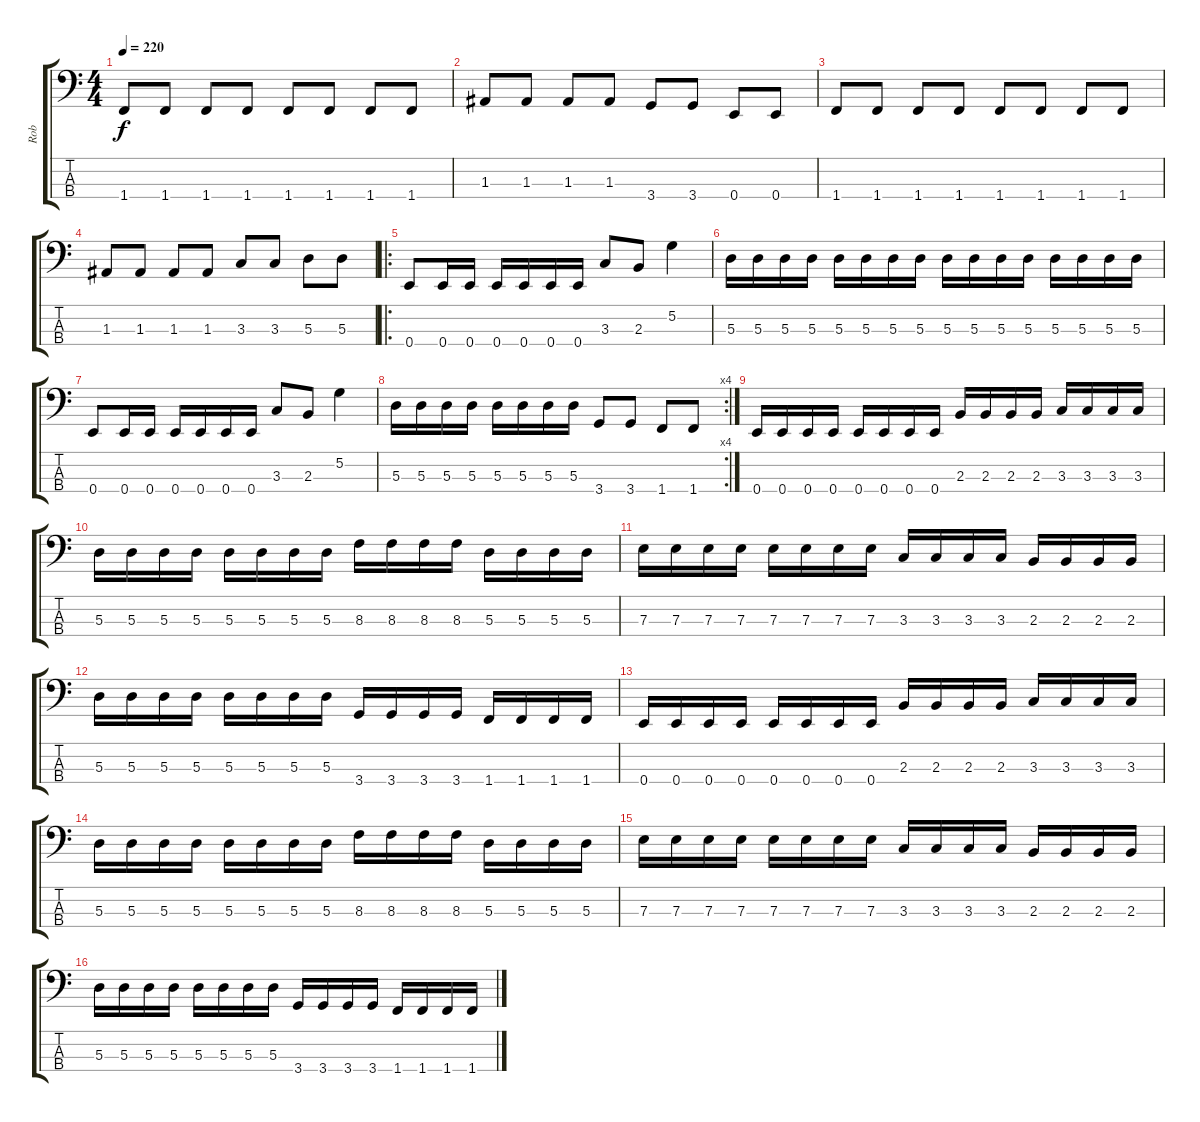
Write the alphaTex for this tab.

\track ("Rob" "Rob") {instrument electricbasspick}
\staff {score tabs}
\tuning (G2 D2 A1 E1) {hide}
\ts (4 4)
\tempo 220
\clef f4
\ks c
1.4.8{dy f} 1.4.8 1.4.8 1.4.8 1.4.8 1.4.8 1.4.8 1.4.8 |
1.3.8 1.3.8 1.3.8 1.3.8 3.4.8 3.4.8 0.4.8 0.4.8 |
1.4.8 1.4.8 1.4.8 1.4.8 1.4.8 1.4.8 1.4.8 1.4.8 |
1.3.8 1.3.8 1.3.8 1.3.8 3.3.8 3.3.8 5.3.8 5.3.8 |
\ro
0.4.8 0.4.16 0.4.16 0.4.16 0.4.16 0.4.16 0.4.16 3.3.8 2.3.8 5.2.4 |
5.3.16 5.3.16 5.3.16 5.3.16 5.3.16 5.3.16 5.3.16 5.3.16 5.3.16 5.3.16 5.3.16 5.3.16 5.3.16 5.3.16 5.3.16 5.3.16 |
0.4.8 0.4.16 0.4.16 0.4.16 0.4.16 0.4.16 0.4.16 3.3.8 2.3.8 5.2.4 |
\rc 4
5.3.16 5.3.16 5.3.16 5.3.16 5.3.16 5.3.16 5.3.16 5.3.16 3.4.8 3.4.8 1.4.8 1.4.8 |
0.4.16 0.4.16 0.4.16 0.4.16 0.4.16 0.4.16 0.4.16 0.4.16 2.3.16 2.3.16 2.3.16 2.3.16 3.3.16 3.3.16 3.3.16 3.3.16 |
5.3.16 5.3.16 5.3.16 5.3.16 5.3.16 5.3.16 5.3.16 5.3.16 8.3.16 8.3.16 8.3.16 8.3.16 5.3.16 5.3.16 5.3.16 5.3.16 |
7.3.16 7.3.16 7.3.16 7.3.16 7.3.16 7.3.16 7.3.16 7.3.16 3.3.16 3.3.16 3.3.16 3.3.16 2.3.16 2.3.16 2.3.16 2.3.16 |
5.3.16 5.3.16 5.3.16 5.3.16 5.3.16 5.3.16 5.3.16 5.3.16 3.4.16 3.4.16 3.4.16 3.4.16 1.4.16 1.4.16 1.4.16 1.4.16 |
0.4.16 0.4.16 0.4.16 0.4.16 0.4.16 0.4.16 0.4.16 0.4.16 2.3.16 2.3.16 2.3.16 2.3.16 3.3.16 3.3.16 3.3.16 3.3.16 |
5.3.16 5.3.16 5.3.16 5.3.16 5.3.16 5.3.16 5.3.16 5.3.16 8.3.16 8.3.16 8.3.16 8.3.16 5.3.16 5.3.16 5.3.16 5.3.16 |
7.3.16 7.3.16 7.3.16 7.3.16 7.3.16 7.3.16 7.3.16 7.3.16 3.3.16 3.3.16 3.3.16 3.3.16 2.3.16 2.3.16 2.3.16 2.3.16 |
5.3.16 5.3.16 5.3.16 5.3.16 5.3.16 5.3.16 5.3.16 5.3.16 3.4.16 3.4.16 3.4.16 3.4.16 1.4.16 1.4.16 1.4.16 1.4.16
